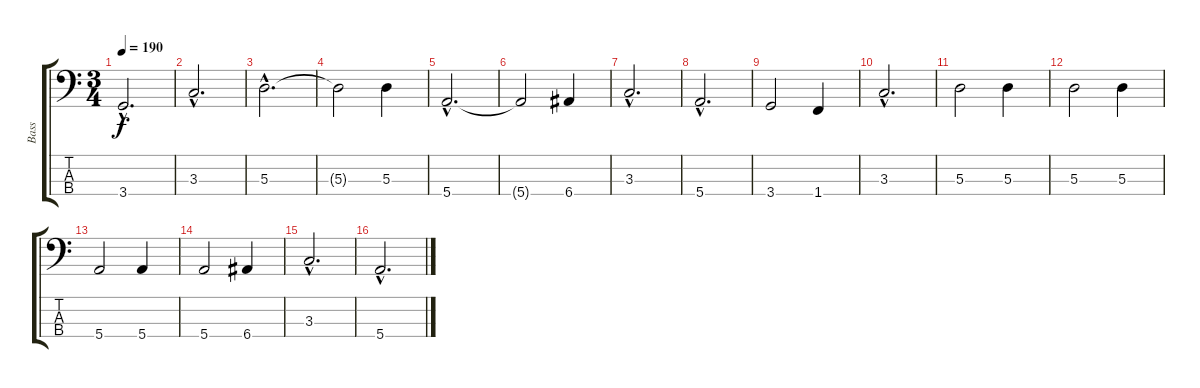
\track ("Bass" "Bass") {instrument electricbasspick}
\staff {score tabs}
\tuning (G2 D2 A1 E1) {hide}
\ts (3 4)
\tempo 190
\clef f4
\ks c
3.4{hac}.2{d dy f} |
3.3{hac}.2{d} |
5.3{hac}.2{d} |
5.3{t}.2 5.3.4 |
5.4{hac}.2{d} |
5.4{t}.2 6.4.4 |
3.3{hac}.2{d} |
5.4{hac}.2{d} |
3.4.2 1.4.4 |
3.3{hac}.2{d} |
5.3.2 5.3.4 |
5.3.2 5.3.4 |
5.4.2 5.4.4 |
5.4.2 6.4.4 |
3.3{hac}.2{d} |
5.4{hac}.2{d}
